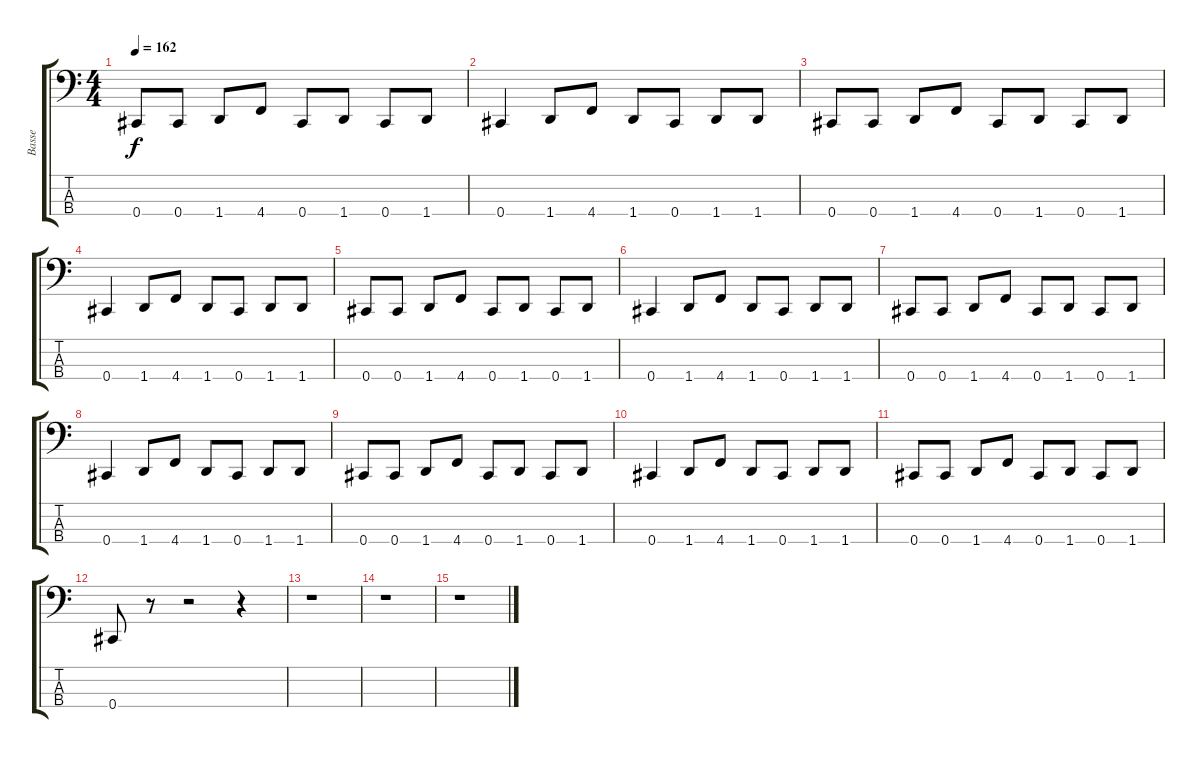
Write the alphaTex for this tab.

\track ("Basse" "Basse") {instrument electricbassfinger}
\staff {score tabs}
\tuning (Gb2 Db2 Ab1 Db1) {hide}
\ts (4 4)
\tempo 162
\clef f4
\ks c
0.4.8{dy f} 0.4.8 1.4.8 4.4.8 0.4.8 1.4.8 0.4.8 1.4.8 |
0.4.4 1.4.8 4.4.8 1.4.8 0.4.8 1.4.8 1.4.8 |
0.4.8 0.4.8 1.4.8 4.4.8 0.4.8 1.4.8 0.4.8 1.4.8 |
0.4.4 1.4.8 4.4.8 1.4.8 0.4.8 1.4.8 1.4.8 |
0.4.8 0.4.8 1.4.8 4.4.8 0.4.8 1.4.8 0.4.8 1.4.8 |
0.4.4 1.4.8 4.4.8 1.4.8 0.4.8 1.4.8 1.4.8 |
0.4.8 0.4.8 1.4.8 4.4.8 0.4.8 1.4.8 0.4.8 1.4.8 |
0.4.4 1.4.8 4.4.8 1.4.8 0.4.8 1.4.8 1.4.8 |
0.4.8 0.4.8 1.4.8 4.4.8 0.4.8 1.4.8 0.4.8 1.4.8 |
0.4.4 1.4.8 4.4.8 1.4.8 0.4.8 1.4.8 1.4.8 |
0.4.8 0.4.8 1.4.8 4.4.8 0.4.8 1.4.8 0.4.8 1.4.8 |
0.4.8 r.8 r.2 r.4 |
r.1 |
r.1 |
r.1
